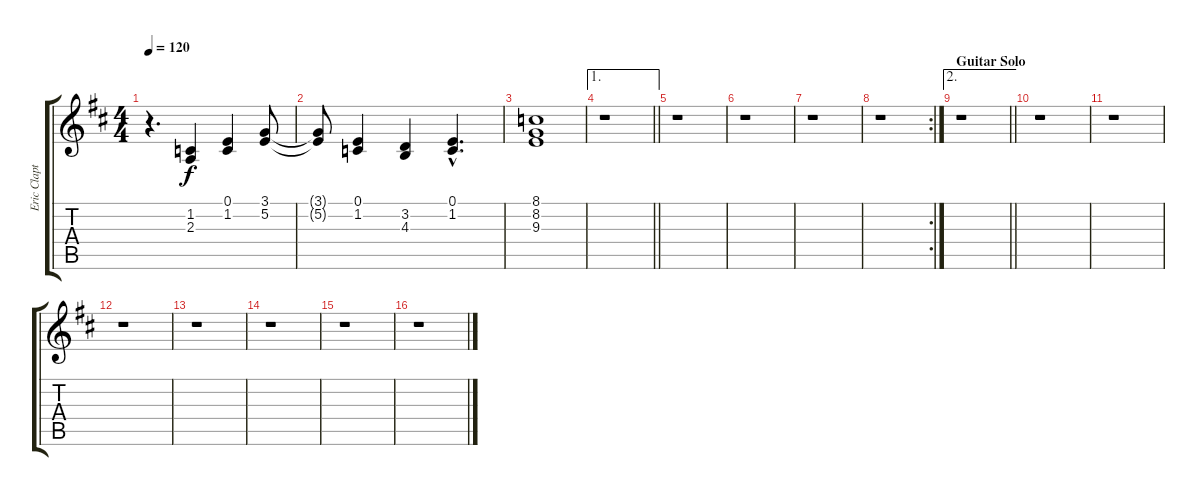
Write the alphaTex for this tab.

\track ("Eric Clapton Voice" "Eric Clapt") {instrument harmonica}
\staff {score tabs}
\tuning (E4 B3 G3 D3 A2 E2) {hide}
\ts (4 4)
\tempo 120
\clef g2
\ks d
r.4{d dy f} (1.2 2.3).4 (0.1 1.2).4 (3.1 5.2).8 |
(3.1{t} 5.2{t}).8 (0.1 1.2).4 (3.2 4.3).4 (0.1{hac} 1.2{hac}).4{d} |
(8.1 8.2 9.3).1 |
\ae 1
\barLineRight lightlight
r.1 |
r.1 |
r.1 |
r.1 |
\rc 2
r.1 |
\ae 2
\section ("" "Guitar Solo")
\barLineRight lightlight
r.1 |
r.1 |
r.1 |
r.1 |
r.1 |
r.1 |
r.1 |
r.1
